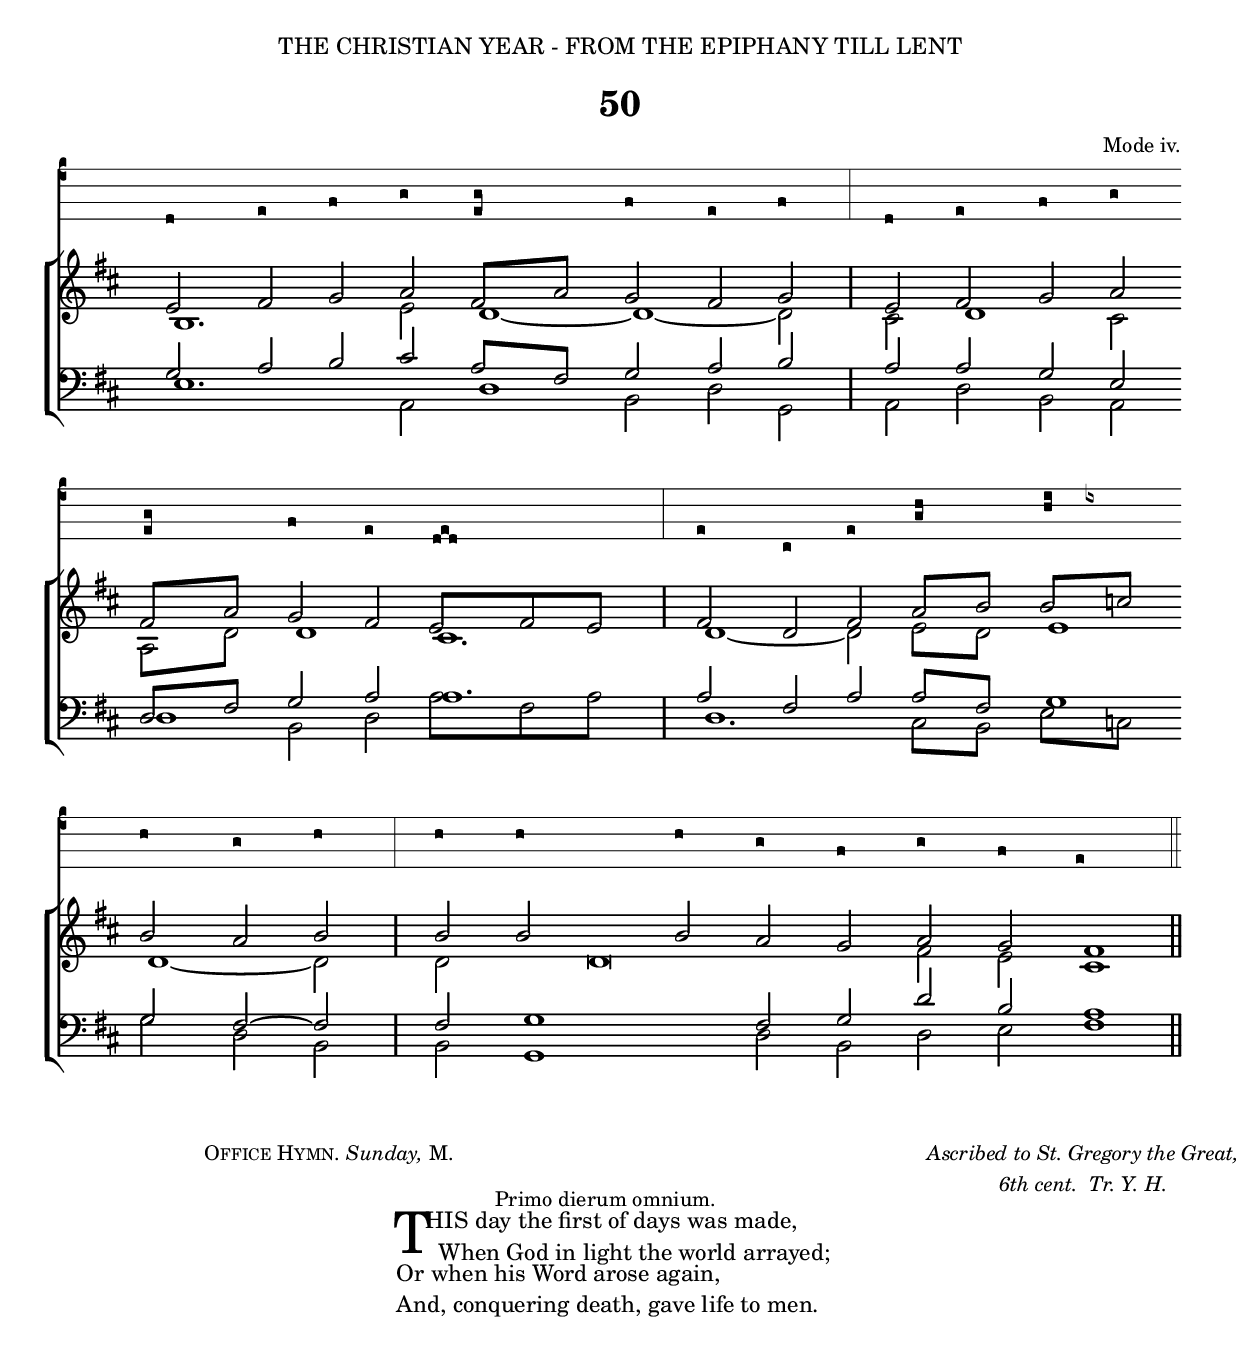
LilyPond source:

%%% 106png
%%% Hymn 50 This Day the first of days was made
%%% Version 4


\version "2.10"

\include "gregorian-init.ly"

\header {
  dedication = \markup { \center-align {  "THE CHRISTIAN YEAR - FROM THE EPIPHANY TILL LENT"
		\hspace #0.1 }}	
  title = "50"
  arranger = \markup { \small { "Mode iv." }}
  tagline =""
}

%%%%%%%%%%%%%%%%%% Macro Definitions

%% macro settings for stemless long note which is 2x duration of regular white note    
ln = {\once \override NoteHead #'duration-log = #0 
           \once \override Stem #'stencil = ##f
           \once \override NoteColumn #'force-hshift = #'0.4 }
	   
%%%%%%%%%%%%%%%%% End of macro definitions	   
	   
%%% plainsong voice

plainsong = \context VaticanaVoice  {  \relative c { 
	\clef "vaticana-do3"
	\set fontSize = #3
        \key c \major 
	
  d8 e8 f8 g8 \[ e8 \pes g8 \] f8 e8 f8 \bar "|" d8 e8 f8 g8 \bar "" \break
  \[ e8 \pes g8 \] f8 e8 \[ d8\melisma e8 d8\melismaEnd \] \bar "|" e8 c8 e8 \[ g8 \pes  a8 \] \override Accidental #'extra-offset = #'(-1.4 . 0 ) \[a8 \pes bes8 \] \bar "" \break
  a8 g8 a8 \bar "|" a8 a8 a8 g8 f8 g8 f8 e4 \bar "||" 
}
}

%%% SATB voices

global = {
  \key d \major 
  \set Staff.midiInstrument = "church organ"
}

soprano = \relative c' {
	\autoBeamOff

  e8 fis8 g8 a8 fis8[ a8] g8 fis8 g8 \bar "|" e8 fis8 g8 a8 \bar ""
  fis8[ a8] g8 fis8 e8[ fis8 e8] \bar "|" fis8 d8 fis8 a8[ b8] b8[ c!8] \bar ""
  b8 a8 b8 \bar "|" b8 b8 b8 a8 g8 a8 g8 \ln fis4 \bar "||" 
}

alto = \relative c' {
	\autoBeamOff
	
  \ln b4. e8 \ln d4 ~ \ln d4 ~ d8 \bar "|" cis8 \ln d4 cis8 \bar "" 
  a8[ d8] \ln d4 \ln cis4. \bar "|" \ln d4 ~ d8 e8[ d8] \ln e4 \bar ""
  \ln d4 ~ d8 \bar "|" d8  
      \once \override NoteHead #'duration-log = #-1  
      \once \override NoteColumn #'force-hshift = #3
      d\breve*1/4
  fis8 e8 \ln cis4 \bar "||" 
}

tenor = \relative c { 
	\clef bass
	\autoBeamOff

  g'8 a8 b8 cis8 a8[ fis8] g8 a8 b8 \bar "|" a8 a8 g8 e8 \bar ""
  d8[ fis8] g8 a8 \ln a4. \bar "|" a8 fis8 a8 a8[ fis8] \ln g4 \bar ""
  g8 fis8 ~ fis8 \bar "|" fis8 \ln g4 fis8 g8 d'8 b8 \ln a4 \bar "||" 
}

bass = \relative c { 
	\clef bass
	\autoBeamOff
	
  \ln e4. a,8 \ln d4 b8 d8 g,8 \bar "|" a8 d8 b8 a8 \bar "" 
  \ln d4 b8 d8 a'8[ fis8 a8] \bar "|" \ln d,4. cis8[ b8] e8[ c!8] \bar ""
  g'8 d8 b8 \bar "|" b8 \ln g4 d'8 b8 d8 e8 \ln fis4 \bar "||" 
}


#(ly:set-option 'point-and-click #f)

\book {

\paper {
 #(set-paper-size "a4")
%% annotate-spacing = ##t
 print-page-number = ##f
 ragged-last-bottom = ##t
 ragged-bottom = ##t
}

%%% Score block

\score {	
  <<
  \new VaticanaStaff {\plainsong }
  \new ChoirStaff <<
   \new Staff = "upper" <<
      \context Voice = sopranos {\voiceOne \global \soprano }
      \context Voice = altos {\voiceTwo \global \alto }
                      >> 
   \new Staff = "lower" <<
      \context Voice = tenors {\voiceOne \global \tenor }
      \context Voice = bass {\voiceTwo \global \bass }
	             >> 
		 >>  
  >>

\layout {
	
  ragged-right = ##f
  ragged-last = ##f
  \context { \Score timing = ##f }
  \context { \Score \override TimeSignature #'transparent = ##t }
  \context { \Score \remove "Mark_engraver" }
  \context { \Staff \consists "Mark_engraver" }
  
  % *** Needed to produce beamed minims - which are quavers in disguise
  \context { \Staff \override NoteHead #'duration-log = #1 }
  \context { \Staff \override Stem #'flag-style = #'no-flag }
  
  \context { \VaticanaStaff
           % *** Increases distance between lines of staff  
           \override StaffSymbol #'staff-space = #1.6            
           % *** Changes staff to black instead of default red
           \revert StaffSymbol #'color
           % *** Makes clef bigger       
           \override Clef #'font-size = #3
           % *** Would make ledger lines black, if there were any
           \revert LedgerLineSpanner #'color
           % *** Makes terminal barline visible 
           \override BarLine #'transparent = ##f 
  	   % *** Remove custos
	   \remove Custos_engraver
	   % needed for certain tweaks
	   \consists "Mark_engraver"
}
 }

}

%%% A separate score block to generate midi minus the plainsong voice
%%% Since the minims are quavers in disguise, the tempo has to be adjusted accordingly. Tempo set for 2=80

\score {	
  \new ChoirStaff <<
   \new Staff = "upper" <<
      \context Voice = sopranos {\voiceOne \global \soprano }
      \context Voice = altos {\voiceTwo \global \alto }
                      >> 
   \new Staff = "lower" <<
      \context Voice = tenors {\voiceOne \global \tenor }
      \context Voice = bass {\voiceTwo \global \bass }
	             >> 
		 >>   
\midi { 
  \context { \Score tempoWholesPerMinute = #(ly:make-moment 80 8) }
       } 
}

%%% Lyrics markups

\markup {
	\column { \small {
		\line { \hspace #14 \smallCaps "Office Hymn." \italic "Sunday," "M." \hspace #45  \center-align { \italic "Ascribed to St. Gregory the Great,"
		                                                                                                      \italic "6th cent.  Tr. Y. H." } }
	    \line { \hspace #42 \small "Primo dierum omnium."}
} } } 

  
\markup { \hspace #30 %%add space as necc. to center the column
	              \column { %%% verse 1 is a column of 2 lines  
	                  \line { \hspace #2.2 \column { \lower #2.4 \fontsize #8 "T" }   %%Drop Cap goes here
				  \hspace #-1.2    %% adjust this if other letters are too far from Drop Cap
				  \column  { \raise #0.0 "HIS day the first of days was made,"  "  When God in light the world arrayed;"} }          
	                  \line {  \hspace #2.5  %%adjust hspace until this line left edge is flush with Drop Cap
				   \lower  #1.56  %%adjust this until the line spacing looks right
				   \column {   
					   "Or when his Word arose again,"
					   "And, conquering death, gave life to men."
			  		}}
			       
			           } %%% finish verse 1			
}  	  
	
%%% fake score block to occupy space and force a pagebreak.  Can't think of a better way of doing this.
\score{
	{s4 }
\header { breakbefore = ##f piece = ##f opus = ##f tagline = ##f }
\layout{	
	\context { \Staff
		\remove Time_signature_engraver
		\remove Key_engraver
		\remove Clef_engraver
		\remove Staff_symbol_engraver
}}}

%%% second page
%%% Continuation of lyrics

\markup { \hspace #30   %%add space as necc. to center the column
          \column { 
           	\line { "2  "
		   \column {	     
			"Slumber and sloth drive far away;"
			"Earlier arise to greet the day;"
			"And ere its dawn in heaven unfold"
			"The heart's desire to God be told:"
			}}
		  \hspace #1 % adds vertical spacing between verses  
		  \line { "3  "
		    \column {	     
			    "Unto our prayer that he attend,"
			    "His all-creating power extend,"
			    "And still renew us, lest we miss"
			    "Through earthly stain our heavenly bliss."
			}}
		\hspace #1 % adds vertical spacing between verses  
           	\line {"4  "
		    \column {	     
			    "That us, who here this day repair"
			    "To keep the Apostles' time of prayer,"
			    "And hymn the quiet hours of morn,"
			    "With blessèd gifts he may adorn."
			}} 
		\hspace #1 % adds vertical spacing between verses  
           	\line {"5  "
		    \column {	     
			    "For this, Redeemer, thee we pray"
			    "That thou wilt wash our sins away,"
			    "And of thy loving-kindness grant"
			    "Whate'er of good our spirits want:"
		}}
		\hspace #1 % adds vertical spacing between verses  
           	\line {"6  "
		    \column {	     
			    "That exiles here awhile in flesh"
			    "Some earnest may our souls refresh"
			    "Of that pure life for which we long,"
			    "Some foretaste of the heavenly song."
		}}
		\hspace #1 % adds vertical spacing between verses  
           	\line {"7. "
		    \column {	     
			    "O Father, that we ask be done,"
			    "Through Jesus Christ, thine only Son;"
			    "Who, with the Holy Ghost and thee,"
			    "Doth live and reign eternally.     Amen."
		}}
	  }
} %% lyric markup bracket

%%% Amen score block

\score {  	
  <<
    <<
  \new VaticanaStaff <<
  \context VaticanaVoice = "plainsongamen"  {  \relative c { 	  
	\set Score.timing = ##f
	\override Staff.Clef #'#'font-size = #3
	\clef "vaticana-do3"
	\set fontSize = #3
	\override Staff.StaffSymbol #'staff-space = #1.6
	 
        \[ e8 \pes f8 \]   \[
	    \override NoteHead #'extra-offset = #'(0.0 . 0.0 ) e8 
            \override NoteHead #'extra-offset = #'(-0.38 . 0) \flexa  d8 \pes 
            \override NoteHead #'extra-offset = #'(0.02 . 0.05) e8 \] }} 
                    >>
  
 \new Lyrics = "lyrics" { s1 }
 \new ChoirStaff
   <<
   \context Staff = upper \with {  fontSize = #-3  \override StaffSymbol #'staff-space = #(magstep -2) } 
                              << 
	\context Voice = "sopranos" { \relative c' { 
	                                              \clef treble \global
	                                              \voiceOne fis8[ g8] fis8[ e8 fis8] \bar "||" }}
	\context Voice = "altos"    { \relative c' { 
	                                              \global
	                                              \voiceTwo \ln d4 d8( \ln cis4) \bar "||" }}
	                      >>
	\context Staff = lower \with { fontSize = #-3  \override StaffSymbol #'staff-space = #(magstep -2) } 
	                      <<
	\context Voice = "tenors" { \relative c { 
		                                  \clef bass  \global
	                                          \voiceThree  a'8[ b8] \ln a4. \bar "||" }}
	\context Voice = "basses" { \relative c { 
	                                          \clef bass  \global
						  \voiceFour d8[ g,8] d'8[ a8 fis8] \bar "||" }}
			        >> 
   >>
  \context Lyrics = "lyrics" \lyricsto "altos" { \override LyricText #'font-size = #-1  A -- men. }
  >>
>>

\header { breakbefore = ##f piece = " " opus = " " }

\layout {
     indent = 13\cm
     raggedright = ##t
     packed = ##f
     \context { \Score \override TimeSignature #'transparent = ##t }
     \context { \Score \override SeparationItem #'padding = #2 }
     \context { \Staff \override VerticalAxisGroup #'minimum-Y-extent = #'( -5 . 4) }
     \context { \Score \remove "Bar_number_engraver"
		timing = ##f 
              }
     \context { \Staff \override NoteHead #'duration-log = #1 }
     \context { \Staff \override Stem #'flag-style = #'no-flag }
     \context { \VaticanaStaff %%customize vaticana staff context 
	          \revert StaffSymbol #'color
		  \revert LedgerLineSpanner #'color
		  \override BarLine #'transparent = ##f 
		  \remove Custos_engraver
 	} 
} 

}

%%% A separate score block for the Amen midi minus the plainsong voice
%%% Since the minims are quavers in disguise, the tempo has to be adjusted accordingly. Tempo set for 2=80


\score {  	
 \new ChoirStaff
   <<
   \context Staff = upper \with {  fontSize = #-3  \override StaffSymbol #'staff-space = #(magstep -2) } 
                              << 
	\context Voice = "sopranos" { \relative c' { 
	                                              \clef treble \global
	                                              \voiceOne fis8[ g8] fis8[ e8 fis8] \bar "||" }}
	\context Voice = "altos"    { \relative c' { 
	                                              \global
	                                              \voiceTwo \ln d4 d8( \ln cis4) \bar "||" }}
	                      >>
	\context Staff = lower \with { fontSize = #-3  \override StaffSymbol #'staff-space = #(magstep -2) } 
	                      <<
	\context Voice = "tenors" { \relative c { 
		                                  \clef bass  \global
	                                          \voiceThree  a'8[ b8] \ln a4. \bar "||" }}
	\context Voice = "basses" { \relative c { 
	                                          \clef bass  \global
						  \voiceFour d8[ g,8] d'8[ a8 fis8] \bar "||" }}
			        >> 
   >>

\midi {  
   \context {
       \Score 
       tempoWholesPerMinute = #(ly:make-moment 80 8)
            }
       }
}
	
} %% book bracket
